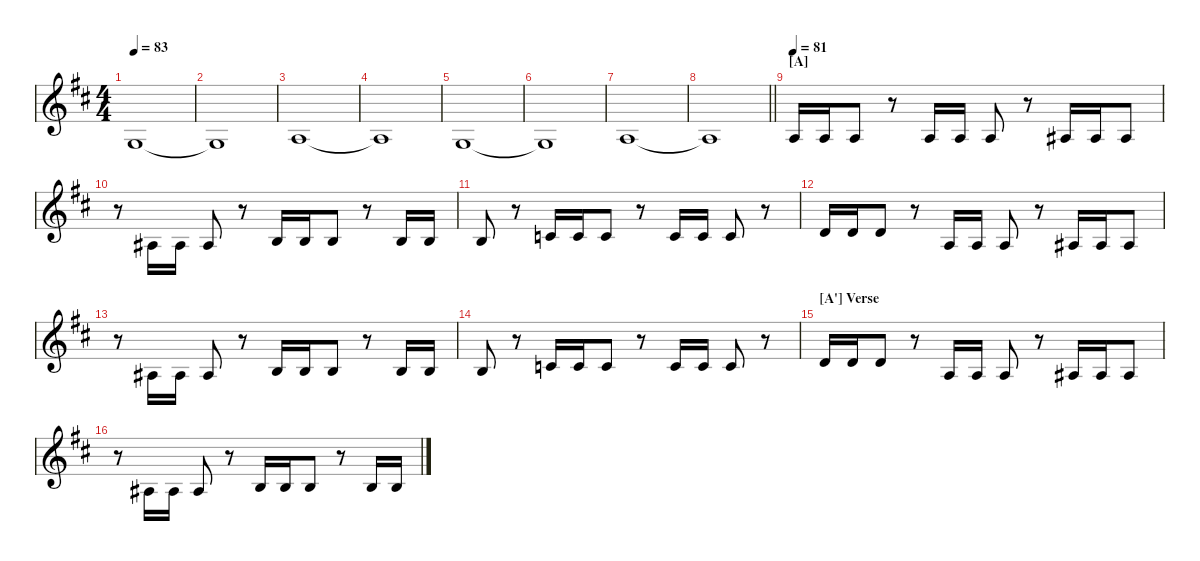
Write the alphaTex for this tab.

\defaultSystemsLayout 4
\hideDynamics
\bracketExtendMode nobrackets
\singleTrackTrackNamePolicy hidden
\multiTrackTrackNamePolicy hidden
\otherSystemsTrackNameOrientation horizontal
\track ("Strings1" "Violin") {defaultSystemsLayout 8 instrument violin}
\staff {score}
\tuning (E5 A4 D4 G3)
\ts (4 4)
\tempo 83
\clef g2
\ks d
0.4{acc forcenatural}.1{dy f beam Up} |
0.4{t acc forcenatural}.1{beam Up} |
2.4{acc forcenatural}.1{beam Up} |
2.4{t acc forcenatural}.1{beam Up} |
0.4{acc forcenatural}.1{beam Up} |
0.4{t acc forcenatural}.1{beam Up} |
2.4{acc forcenatural}.1{beam Up} |
\barLineRight lightlight
2.4{t acc forcenatural}.1{beam Up} |
\section ("A" "")
\tempo 81
2.4{acc forcenatural}.16{beam Up} 2.4{acc forcenatural}.16{beam Up} 2.4{acc forcenatural}.8{beam Up} r.8{beam Up} 2.4{acc forcenatural}.16{beam Up} 2.4{acc forcenatural}.16{beam Up} 2.4{acc forcenatural}.8{beam Up} r.8{beam Up} 3.4{acc #}.16{beam Up} 3.4{acc #}.16{beam Up} 3.4{acc #}.8{beam Up} |
r.8{beam Down} 3.4{acc #}.16{beam Up} 3.4{acc #}.16{beam Up} 3.4{acc #}.8{beam Up} r.8{beam Up} 4.4{acc forcenatural}.16{dy ff beam Up} 4.4{acc forcenatural}.16{beam Up} 4.4{acc forcenatural}.8{beam Up} r.8{beam Up} 4.4{acc forcenatural}.16{beam Up} 4.4{acc forcenatural}.16{beam Up} |
4.4{acc forcenatural}.8{beam Up} r.8{beam Up} 5.4{acc forcenatural}.16{beam Up} 5.4{acc forcenatural}.16{beam Up} 5.4{acc forcenatural}.8{beam Up} r.8{beam Up} 5.4{acc forcenatural}.16{beam Up} 5.4{acc forcenatural}.16{beam Up} 5.4{acc forcenatural}.8{beam Up} r.8{beam Up} |
0.3{acc forcenatural}.16{dy f beam Up} 0.3{acc forcenatural}.16{beam Up} 0.3{acc forcenatural}.8{beam Up} r.8{beam Up} 2.4{acc forcenatural}.16{beam Up} 2.4{acc forcenatural}.16{beam Up} 2.4{acc forcenatural}.8{beam Up} r.8{beam Up} 3.4{acc #}.16{beam Up} 3.4{acc #}.16{beam Up} 3.4{acc #}.8{beam Up} |
r.8{beam Down} 3.4{acc #}.16{beam Up} 3.4{acc #}.16{beam Up} 3.4{acc #}.8{beam Up} r.8{beam Up} 4.4{acc forcenatural}.16{dy ff beam Up} 4.4{acc forcenatural}.16{beam Up} 4.4{acc forcenatural}.8{beam Up} r.8{beam Up} 4.4{acc forcenatural}.16{beam Up} 4.4{acc forcenatural}.16{beam Up} |
4.4{acc forcenatural}.8{beam Up} r.8{beam Up} 5.4{acc forcenatural}.16{beam Up} 5.4{acc forcenatural}.16{beam Up} 5.4{acc forcenatural}.8{beam Up} r.8{beam Up} 5.4{acc forcenatural}.16{beam Up} 5.4{acc forcenatural}.16{beam Up} 5.4{acc forcenatural}.8{beam Up} r.8{beam Up} |
\section ("A'" "Verse")
0.3{acc forcenatural}.16{dy f beam Up} 0.3{acc forcenatural}.16{beam Up} 0.3{acc forcenatural}.8{beam Up} r.8{beam Up} 2.4{acc forcenatural}.16{beam Up} 2.4{acc forcenatural}.16{beam Up} 2.4{acc forcenatural}.8{beam Up} r.8{beam Up} 3.4{acc #}.16{beam Up} 3.4{acc #}.16{beam Up} 3.4{acc #}.8{beam Up} |
r.8{beam Down} 3.4{acc #}.16{beam Up} 3.4{acc #}.16{beam Up} 3.4{acc #}.8{beam Up} r.8{beam Up} 4.4{acc forcenatural}.16{dy ff beam Up} 4.4{acc forcenatural}.16{beam Up} 4.4{acc forcenatural}.8{beam Up} r.8{beam Up} 4.4{acc forcenatural}.16{beam Up} 4.4{acc forcenatural}.16{beam Up}
